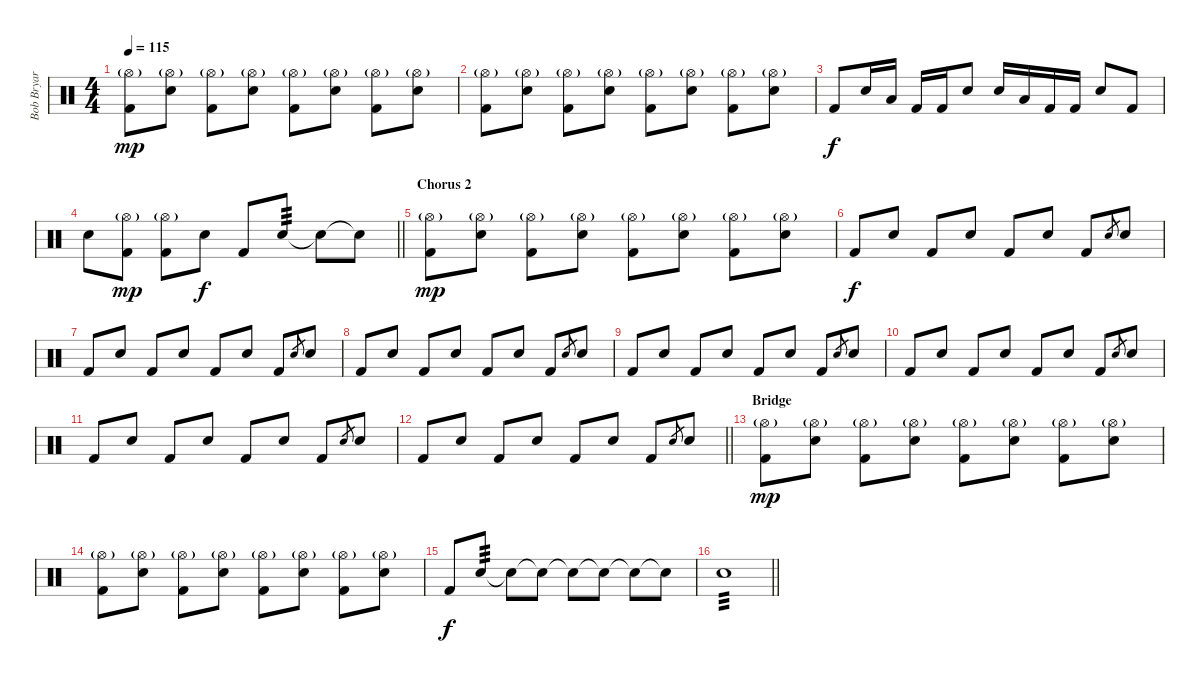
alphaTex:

\track ("Bob Bryar" "Bob Bryar") {instrument percussion}
\staff {score}
\articulation defaults
\ts (4 4)
\tempo 115
\clef neutral
\ks c
("Hi-Hat (open)"{g} "Kick (hit) 2").8{dy mp} ("Hi-Hat (open)"{g} "Electric Snare (hit)").8 ("Hi-Hat (open)"{g} "Kick (hit) 2").8 ("Hi-Hat (open)"{g} "Electric Snare (hit)").8 ("Hi-Hat (open)"{g} "Kick (hit) 2").8 ("Hi-Hat (open)"{g} "Electric Snare (hit)").8 ("Hi-Hat (open)"{g} "Kick (hit) 2").8 ("Hi-Hat (open)"{g} "Electric Snare (hit)").8 |
("Hi-Hat (open)"{g} "Kick (hit) 2").8 ("Hi-Hat (open)"{g} "Electric Snare (hit)").8 ("Hi-Hat (open)"{g} "Kick (hit) 2").8 ("Hi-Hat (open)"{g} "Electric Snare (hit)").8 ("Hi-Hat (open)"{g} "Kick (hit) 2").8 ("Hi-Hat (open)"{g} "Electric Snare (hit)").8 ("Hi-Hat (open)"{g} "Kick (hit) 2").8 ("Hi-Hat (open)"{g} "Electric Snare (hit)").8 |
"Kick (hit) 2".8{dy f} "Electric Snare (hit)".16 "Low Tom (hit)".16 "Kick (hit) 2".16 "Kick (hit) 2".16 "Electric Snare (hit)".8 "Electric Snare (hit)".16 "Low Tom (hit)".16 "Kick (hit) 2".16 "Kick (hit) 2".16 "Electric Snare (hit)".8 "Kick (hit) 2".8 |
\barLineRight lightlight "Electric Snare (hit)".8
("Hi-Hat (open)"{g} "Kick (hit) 2").8{dy mp} ("Hi-Hat (open)"{g} "Kick (hit) 2").8 "Electric Snare (hit)".8{dy f} "Kick (hit) 2".8 "Electric Snare (hit)".8{tp 3} "Snare (hit)"{t}.8 "Snare (hit)"{t}.8 |
\section ("" "Chorus 2")
("Hi-Hat (open)"{g} "Kick (hit) 2").8{dy mp} ("Hi-Hat (open)"{g} "Electric Snare (hit)").8 ("Hi-Hat (open)"{g} "Kick (hit) 2").8 ("Hi-Hat (open)"{g} "Electric Snare (hit)").8 ("Hi-Hat (open)"{g} "Kick (hit) 2").8 ("Hi-Hat (open)"{g} "Electric Snare (hit)").8 ("Hi-Hat (open)"{g} "Kick (hit) 2").8 ("Hi-Hat (open)"{g} "Electric Snare (hit)").8 |
"Kick (hit) 2".8{dy f} "Electric Snare (hit)".8 "Kick (hit) 2".8 "Electric Snare (hit)".8 "Kick (hit) 2".8 "Electric Snare (hit)".8 "Kick (hit) 2".8 "Electric Snare (hit)".8{gr} "Electric Snare (hit)".8 |
"Kick (hit) 2".8 "Electric Snare (hit)".8 "Kick (hit) 2".8 "Electric Snare (hit)".8 "Kick (hit) 2".8 "Electric Snare (hit)".8 "Kick (hit) 2".8 "Electric Snare (hit)".8{gr} "Electric Snare (hit)".8 |
"Kick (hit) 2".8 "Electric Snare (hit)".8 "Kick (hit) 2".8 "Electric Snare (hit)".8 "Kick (hit) 2".8 "Electric Snare (hit)".8 "Kick (hit) 2".8 "Electric Snare (hit)".8{gr} "Electric Snare (hit)".8 |
"Kick (hit) 2".8 "Electric Snare (hit)".8 "Kick (hit) 2".8 "Electric Snare (hit)".8 "Kick (hit) 2".8 "Electric Snare (hit)".8 "Kick (hit) 2".8 "Electric Snare (hit)".8{gr} "Electric Snare (hit)".8 |
"Kick (hit) 2".8 "Electric Snare (hit)".8 "Kick (hit) 2".8 "Electric Snare (hit)".8 "Kick (hit) 2".8 "Electric Snare (hit)".8 "Kick (hit) 2".8 "Electric Snare (hit)".8{gr} "Electric Snare (hit)".8 |
"Kick (hit) 2".8 "Electric Snare (hit)".8 "Kick (hit) 2".8 "Electric Snare (hit)".8 "Kick (hit) 2".8 "Electric Snare (hit)".8 "Kick (hit) 2".8 "Electric Snare (hit)".8{gr} "Electric Snare (hit)".8 |
\barLineRight lightlight "Kick (hit) 2".8 "Electric Snare (hit)".8 "Kick (hit) 2".8 "Electric Snare (hit)".8 "Kick (hit) 2".8 "Electric Snare (hit)".8 "Kick (hit) 2".8 "Electric Snare (hit)".8{gr} "Electric Snare (hit)".8
|
\section ("" "Bridge")
("Hi-Hat (open)"{g} "Kick (hit) 2").8{dy mp} ("Hi-Hat (open)"{g} "Electric Snare (hit)").8 ("Hi-Hat (open)"{g} "Kick (hit) 2").8 ("Hi-Hat (open)"{g} "Electric Snare (hit)").8 ("Hi-Hat (open)"{g} "Kick (hit) 2").8 ("Hi-Hat (open)"{g} "Electric Snare (hit)").8 ("Hi-Hat (open)"{g} "Kick (hit) 2").8 ("Hi-Hat (open)"{g} "Electric Snare (hit)").8 |
("Hi-Hat (open)"{g} "Kick (hit) 2").8 ("Hi-Hat (open)"{g} "Electric Snare (hit)").8 ("Hi-Hat (open)"{g} "Kick (hit) 2").8 ("Hi-Hat (open)"{g} "Electric Snare (hit)").8 ("Hi-Hat (open)"{g} "Kick (hit) 2").8 ("Hi-Hat (open)"{g} "Electric Snare (hit)").8 ("Hi-Hat (open)"{g} "Kick (hit) 2").8 ("Hi-Hat (open)"{g} "Electric Snare (hit)").8 |
"Kick (hit) 2".8{dy f} "Electric Snare (hit)".8{tp 3} "Snare (hit)"{t}.8 "Snare (hit)"{t}.8 "Snare (hit)"{t}.8 "Snare (hit)"{t}.8 "Snare (hit)"{t}.8 "Snare (hit)"{t}.8 |
\barLineRight lightlight "Snare (hit) 2".1{tp 3}
